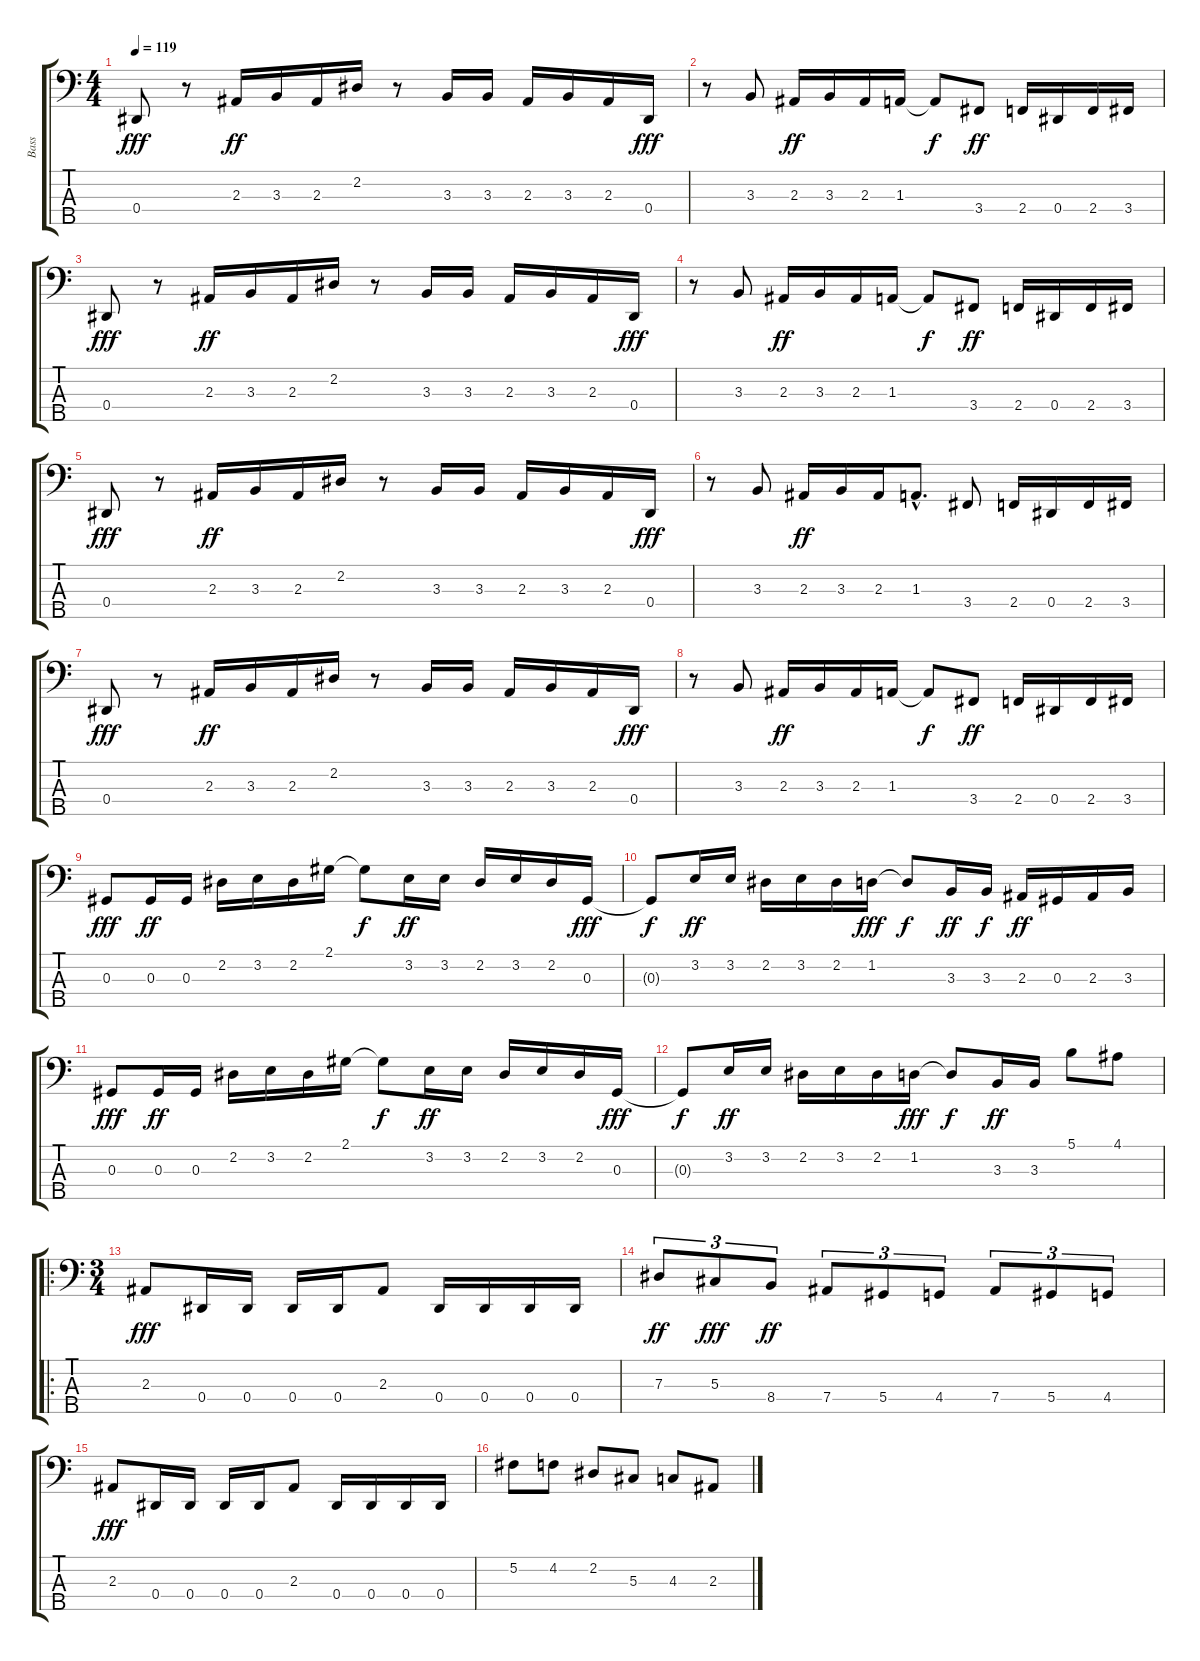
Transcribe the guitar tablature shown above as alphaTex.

\track ("Bass" "Bass") {instrument electricbassfinger}
\staff {score tabs}
\tuning (Gb2 Db2 Ab1 Eb1 Bb0) {hide}
\ts (4 4)
\tempo 119
\clef f4
\ks c
0.4.8{dy fff} r.8 2.3.16{dy ff} 3.3.16 2.3.16 2.2.16 r.8 3.3.16 3.3.16 2.3.16 3.3.16 2.3.16 0.4.16{dy fff} |
r.8 3.3.8 2.3.16{dy ff} 3.3.16 2.3.16 1.3.16 1.3{t}.8{dy f} 3.4.8{dy ff} 2.4.16 0.4.16 2.4.16 3.4.16 |
0.4.8{dy fff} r.8 2.3.16{dy ff} 3.3.16 2.3.16 2.2.16 r.8 3.3.16 3.3.16 2.3.16 3.3.16 2.3.16 0.4.16{dy fff} |
r.8 3.3.8 2.3.16{dy ff} 3.3.16 2.3.16 1.3.16 1.3{t}.8{dy f} 3.4.8{dy ff} 2.4.16 0.4.16 2.4.16 3.4.16 |
0.4.8{dy fff} r.8 2.3.16{dy ff} 3.3.16 2.3.16 2.2.16 r.8 3.3.16 3.3.16 2.3.16 3.3.16 2.3.16 0.4.16{dy fff} |
r.8 3.3.8 2.3.16{dy ff} 3.3.16 2.3.16 1.3{hac}.8{d} 3.4.8 2.4.16 0.4.16 2.4.16 3.4.16 |
0.4.8{dy fff} r.8 2.3.16{dy ff} 3.3.16 2.3.16 2.2.16 r.8 3.3.16 3.3.16 2.3.16 3.3.16 2.3.16 0.4.16{dy fff} |
r.8 3.3.8 2.3.16{dy ff} 3.3.16 2.3.16 1.3.16 1.3{t}.8{dy f} 3.4.8{dy ff} 2.4.16 0.4.16 2.4.16 3.4.16 |
0.3.8{dy fff} 0.3.16{dy ff} 0.3.16 2.2.16 3.2.16 2.2.16 2.1.16 2.1{t}.8{dy f} 3.2.16{dy ff} 3.2.16 2.2.16 3.2.16 2.2.16 0.3.16{dy fff} |
0.3{t}.8{dy f} 3.2.16{dy ff} 3.2.16 2.2.16 3.2.16 2.2.16 1.2.16{dy fff} 1.2{t}.8{dy f} 3.3.16{dy ff} 3.3.16{dy f} 2.3.16{dy ff} 0.3.16 2.3.16 3.3.16 |
0.3.8{dy fff} 0.3.16{dy ff} 0.3.16 2.2.16 3.2.16 2.2.16 2.1.16 2.1{t}.8{dy f} 3.2.16{dy ff} 3.2.16 2.2.16 3.2.16 2.2.16 0.3.16{dy fff} |
0.3{t}.8{dy f} 3.2.16{dy ff} 3.2.16 2.2.16 3.2.16 2.2.16 1.2.16{dy fff} 1.2{t}.8{dy f} 3.3.16{dy ff} 3.3.16 5.1.8 4.1.8 |
\ro
\ts (3 4)
2.3.8{dy fff} 0.4.16 0.4.16 0.4.16 0.4.16 2.3.8 0.4.16 0.4.16 0.4.16 0.4.16 |
7.3.8{tu (3 2) dy ff} 5.3.8{tu (3 2) dy fff} 8.4.8{tu (3 2) dy ff} 7.4.8{tu (3 2)} 5.4.8{tu (3 2)} 4.4.8{tu (3 2)} 7.4.8{tu (3 2)} 5.4.8{tu (3 2)} 4.4.8{tu (3 2)} |
2.3.8{dy fff} 0.4.16 0.4.16 0.4.16 0.4.16 2.3.8 0.4.16 0.4.16 0.4.16 0.4.16 |
5.2.8 4.2.8 2.2.8 5.3.8 4.3.8 2.3.8
